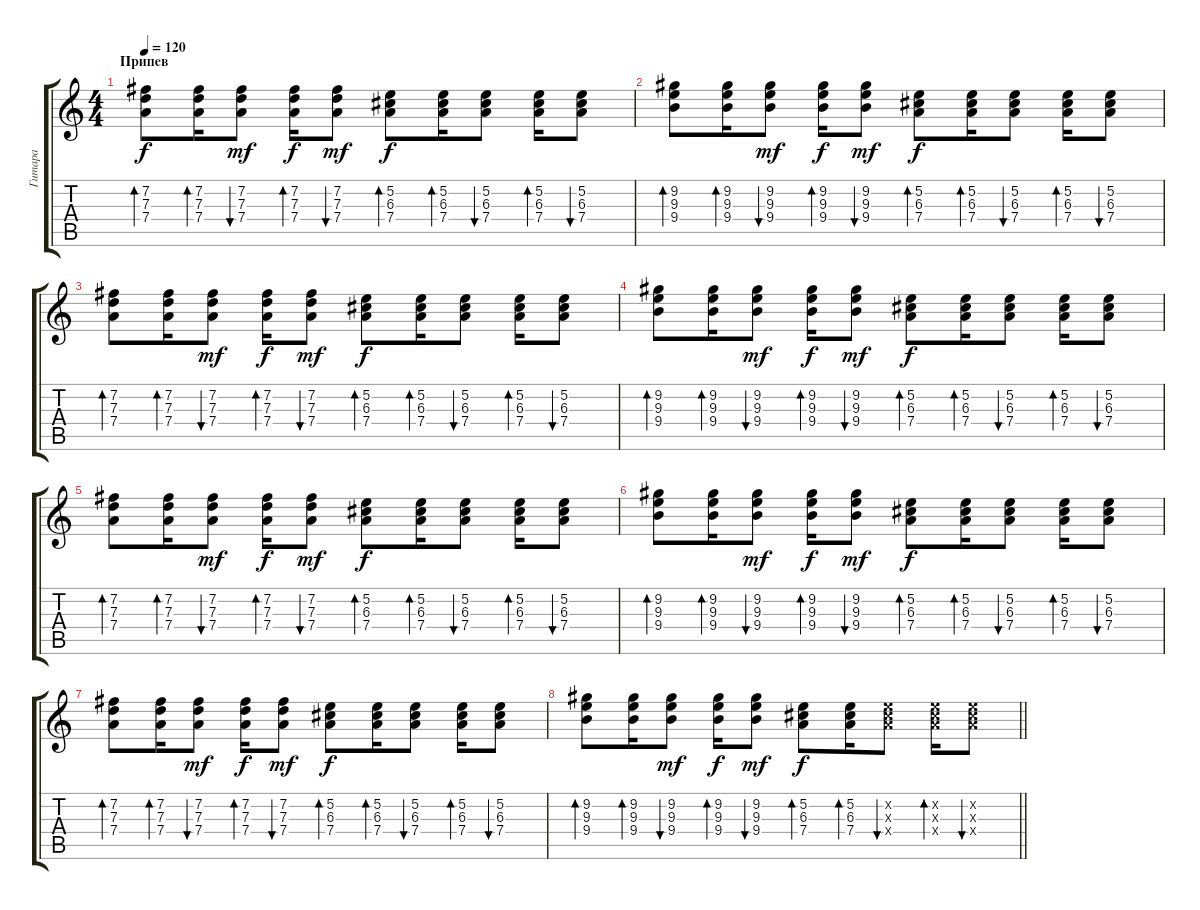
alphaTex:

\track ("Гитара" "Гитара") {instrument overdrivenguitar}
\staff {score tabs}
\tuning (E4 B3 G3 D3 A2 E2) {hide}
\ts (4 4)
\section ("" "Припев")
\tempo 120
\clef g2
\ks c
(7.2 7.3 7.4).8{bd 60 dy f volume 10} (7.2 7.3 7.4).16{bd 60} (7.2 7.3 7.4).8{bu 60 dy mf} (7.2 7.3 7.4).16{bd 60 dy f} (7.2 7.3 7.4).8{bu 60 dy mf} (5.2 6.3 7.4).8{bd 60 dy f} (5.2 6.3 7.4).16{bd 60} (5.2 6.3 7.4).8{bu 60} (5.2 6.3 7.4).16{bd 60} (5.2 6.3 7.4).8{bu 60} |
(9.2 9.3 9.4).8{bd 60} (9.2 9.3 9.4).16{bd 60} (9.2 9.3 9.4).8{bu 60 dy mf} (9.2 9.3 9.4).16{bd 60 dy f} (9.2 9.3 9.4).8{bu 60 dy mf} (5.2 6.3 7.4).8{bd 60 dy f} (5.2 6.3 7.4).16{bd 60} (5.2 6.3 7.4).8{bu 60} (5.2 6.3 7.4).16{bd 60} (5.2 6.3 7.4).8{bu 60} |
(7.2 7.3 7.4).8{bd 60} (7.2 7.3 7.4).16{bd 60} (7.2 7.3 7.4).8{bu 60 dy mf} (7.2 7.3 7.4).16{bd 60 dy f} (7.2 7.3 7.4).8{bu 60 dy mf} (5.2 6.3 7.4).8{bd 60 dy f} (5.2 6.3 7.4).16{bd 60} (5.2 6.3 7.4).8{bu 60} (5.2 6.3 7.4).16{bd 60} (5.2 6.3 7.4).8{bu 60} |
(9.2 9.3 9.4).8{bd 60} (9.2 9.3 9.4).16{bd 60} (9.2 9.3 9.4).8{bu 60 dy mf} (9.2 9.3 9.4).16{bd 60 dy f} (9.2 9.3 9.4).8{bu 60 dy mf} (5.2 6.3 7.4).8{bd 60 dy f} (5.2 6.3 7.4).16{bd 60} (5.2 6.3 7.4).8{bu 60} (5.2 6.3 7.4).16{bd 60} (5.2 6.3 7.4).8{bu 60} |
(7.2 7.3 7.4).8{bd 60} (7.2 7.3 7.4).16{bd 60} (7.2 7.3 7.4).8{bu 60 dy mf} (7.2 7.3 7.4).16{bd 60 dy f} (7.2 7.3 7.4).8{bu 60 dy mf} (5.2 6.3 7.4).8{bd 60 dy f} (5.2 6.3 7.4).16{bd 60} (5.2 6.3 7.4).8{bu 60} (5.2 6.3 7.4).16{bd 60} (5.2 6.3 7.4).8{bu 60} |
(9.2 9.3 9.4).8{bd 60} (9.2 9.3 9.4).16{bd 60} (9.2 9.3 9.4).8{bu 60 dy mf} (9.2 9.3 9.4).16{bd 60 dy f} (9.2 9.3 9.4).8{bu 60 dy mf} (5.2 6.3 7.4).8{bd 60 dy f} (5.2 6.3 7.4).16{bd 60} (5.2 6.3 7.4).8{bu 60} (5.2 6.3 7.4).16{bd 60} (5.2 6.3 7.4).8{bu 60} |
(7.2 7.3 7.4).8{bd 60} (7.2 7.3 7.4).16{bd 60} (7.2 7.3 7.4).8{bu 60 dy mf} (7.2 7.3 7.4).16{bd 60 dy f} (7.2 7.3 7.4).8{bu 60 dy mf} (5.2 6.3 7.4).8{bd 60 dy f} (5.2 6.3 7.4).16{bd 60} (5.2 6.3 7.4).8{bu 60} (5.2 6.3 7.4).16{bd 60} (5.2 6.3 7.4).8{bu 60} |
\barLineRight lightlight
(9.2 9.3 9.4).8{bd 60} (9.2 9.3 9.4).16{bd 60} (9.2 9.3 9.4).8{bu 60 dy mf} (9.2 9.3 9.4).16{bd 60 dy f} (9.2 9.3 9.4).8{bu 60 dy mf} (5.2 6.3 7.4).8{bd 60 dy f} (5.2 6.3 7.4).16{bd 60} (5.2{x} 6.3{x} 7.4{x}).8{bu 60} (5.2{x} 6.3{x} 7.4{x}).16{bd 60} (5.2{x} 6.3{x} 7.4{x}).8{bu 60}
